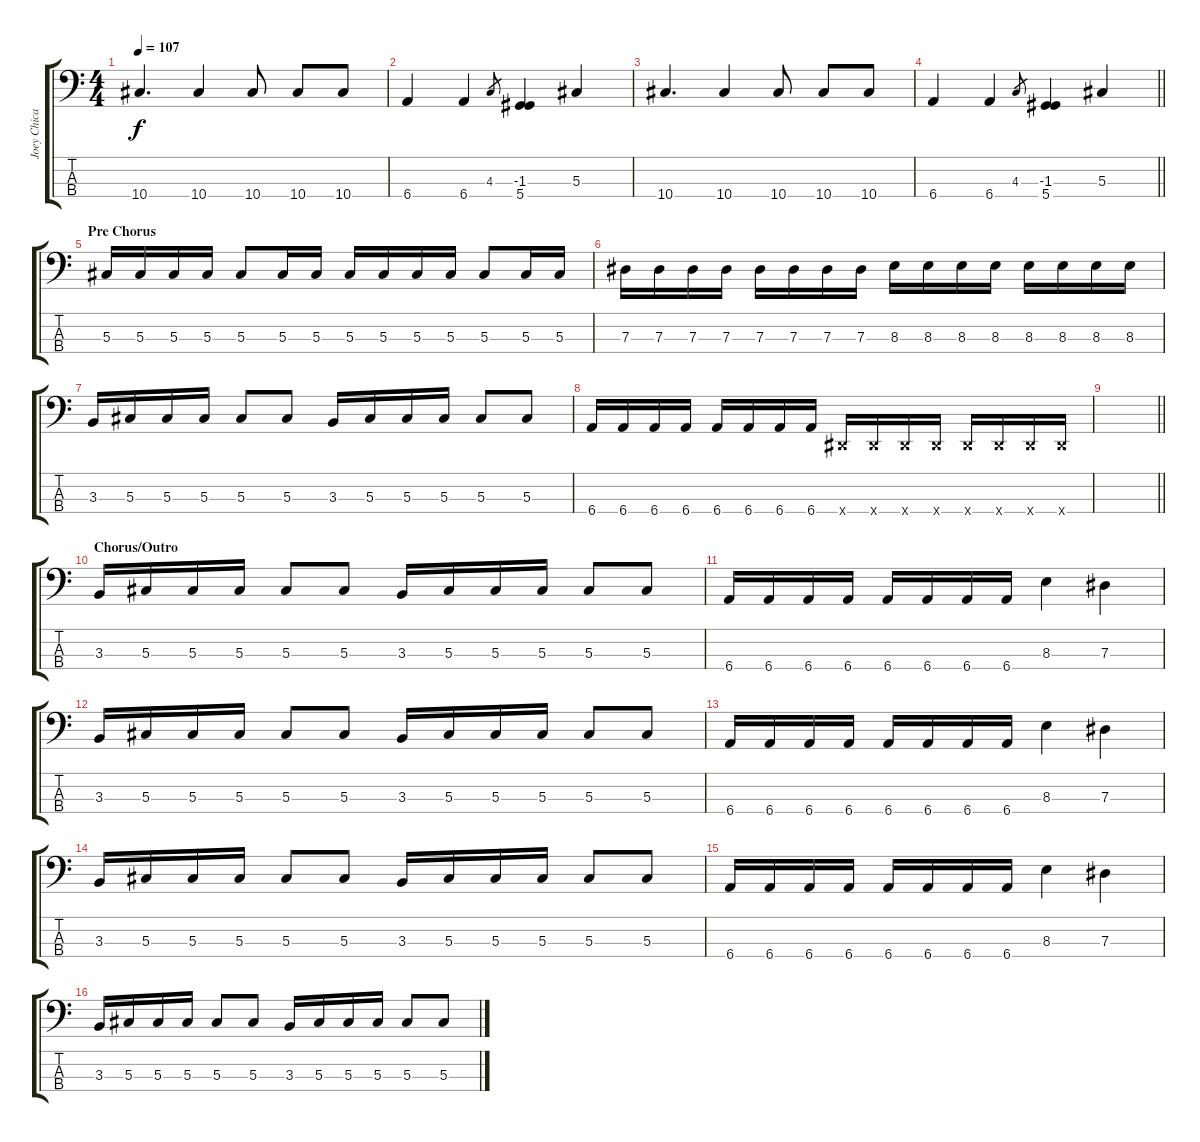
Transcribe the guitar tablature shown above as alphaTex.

\track ("Joey Chicago" "Joey Chica") {instrument electricbasspick}
\staff {score tabs}
\tuning (Gb2 Db2 Ab1 Eb1) {hide}
\ts (4 4)
\tempo 107
\clef f4
\ks c
10.4.4{d dy f} 10.4.4 10.4.8 10.4.8 10.4.8 |
6.4.4 6.4.4 4.3.8{gr} (-1.3 5.4).4 5.3.4 |
10.4.4{d} 10.4.4 10.4.8 10.4.8 10.4.8 |
\barLineRight lightlight
6.4.4 6.4.4 4.3.8{gr} (-1.3 5.4).4 5.3.4 |
\section ("" "Pre Chorus")
5.3.16 5.3.16 5.3.16 5.3.16 5.3.8 5.3.16 5.3.16 5.3.16 5.3.16 5.3.16 5.3.16 5.3.8 5.3.16 5.3.16 |
7.3.16 7.3.16 7.3.16 7.3.16 7.3.16 7.3.16 7.3.16 7.3.16 8.3.16 8.3.16 8.3.16 8.3.16 8.3.16 8.3.16 8.3.16 8.3.16 |
3.3.16 5.3.16 5.3.16 5.3.16 5.3.8 5.3.8 3.3.16 5.3.16 5.3.16 5.3.16 5.3.8 5.3.8 |
6.4.16 6.4.16 6.4.16 6.4.16 6.4.16 6.4.16 6.4.16 6.4.16 0.4{x}.16 0.4{x}.16 0.4{x}.16 0.4{x}.16 0.4{x}.16 0.4{x}.16 0.4{x}.16 0.4{x}.16 |
\barLineRight lightlight
|
\section ("" "Chorus/Outro")
3.3.16 5.3.16 5.3.16 5.3.16 5.3.8 5.3.8 3.3.16 5.3.16 5.3.16 5.3.16 5.3.8 5.3.8 |
6.4.16 6.4.16 6.4.16 6.4.16 6.4.16 6.4.16 6.4.16 6.4.16 8.3.4 7.3.4 |
3.3.16 5.3.16 5.3.16 5.3.16 5.3.8 5.3.8 3.3.16 5.3.16 5.3.16 5.3.16 5.3.8 5.3.8 |
6.4.16 6.4.16 6.4.16 6.4.16 6.4.16 6.4.16 6.4.16 6.4.16 8.3.4 7.3.4 |
3.3.16 5.3.16 5.3.16 5.3.16 5.3.8 5.3.8 3.3.16 5.3.16 5.3.16 5.3.16 5.3.8 5.3.8 |
6.4.16 6.4.16 6.4.16 6.4.16 6.4.16 6.4.16 6.4.16 6.4.16 8.3.4 7.3.4 |
3.3.16 5.3.16 5.3.16 5.3.16 5.3.8 5.3.8 3.3.16 5.3.16 5.3.16 5.3.16 5.3.8 5.3.8
